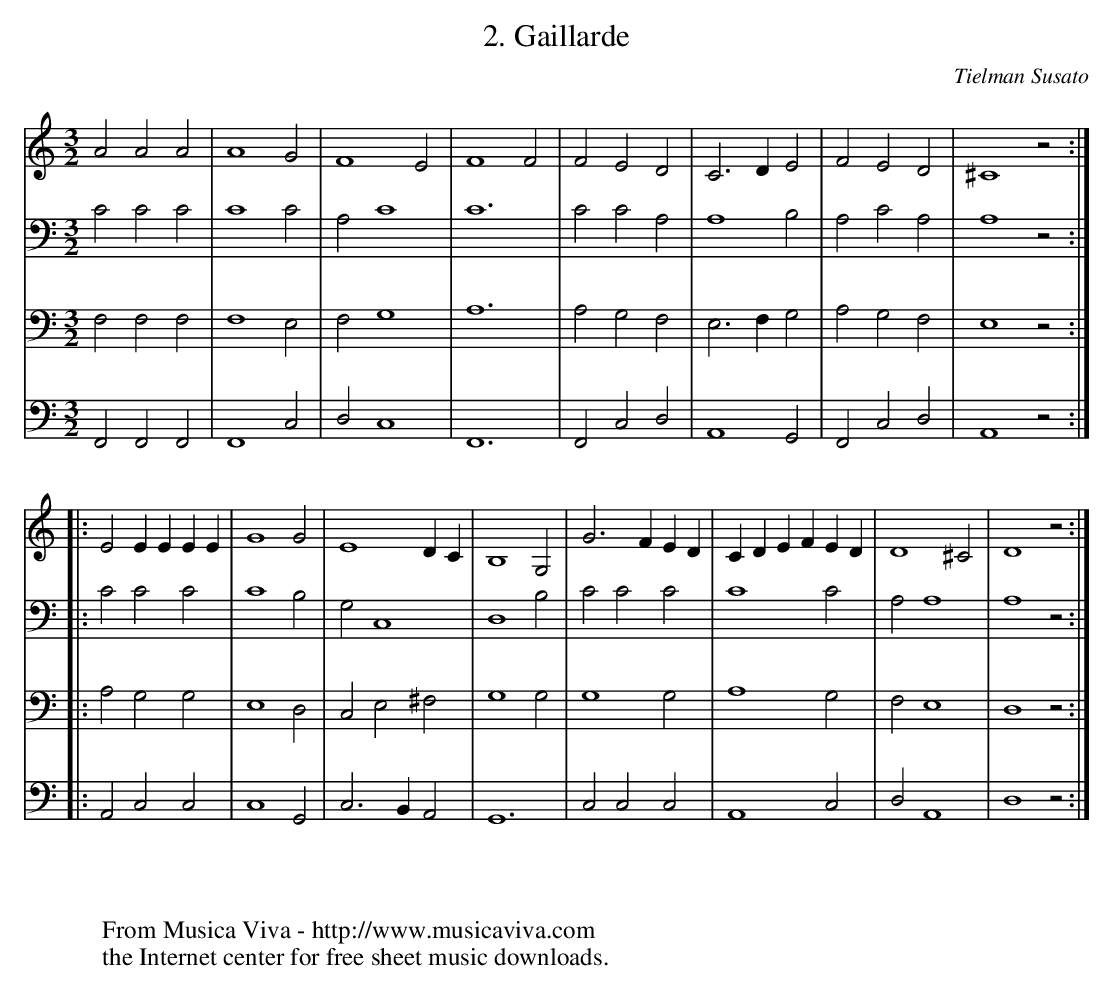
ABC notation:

X:1
T:2. Gaillarde
C:Tielman Susato
M:3/2
L:1/2
K:Ddor
V:1
AAA|A2G|F2E|F2F|FED|C>DE|FED|^C2z:|
|:EE/E/E/E/|G2G|E2D/C/|B,2G,|G>F E/D/|C/D/E/F/E/D/|D2^C|D2z:|
V:2
CCC|C2C|A,C2|C3|CCA,|A,2B,|A,CA,|A,2z:|
|:CCC|C2B,|G,C,2|D,2B,|CCC|C2C|A,A,2|A,2z:|
V:3
F,F,F,|F,2E,|F,G,2|A,3|A,G,F,|E,>F,G,|A,G,F,|E,2z:|
|:A,G,G,|E,2D,|C,E,^F,|G,2G,|G,2G,|A,2G,|F,E,2|D,2z:|
V:4
F,,F,,F,,|F,,2C,|D,C,2|F,,3|F,,C,D,|A,,2G,,|F,,C,D,|A,,2z:|
|:A,,C,C,|C,2G,,|C,>B,,A,,|G,,3|C,C,C,|A,,2C,|D,A,,2|D,2z:|
W:
W:
W:  From Musica Viva - http://www.musicaviva.com
W:  the Internet center for free sheet music downloads.
